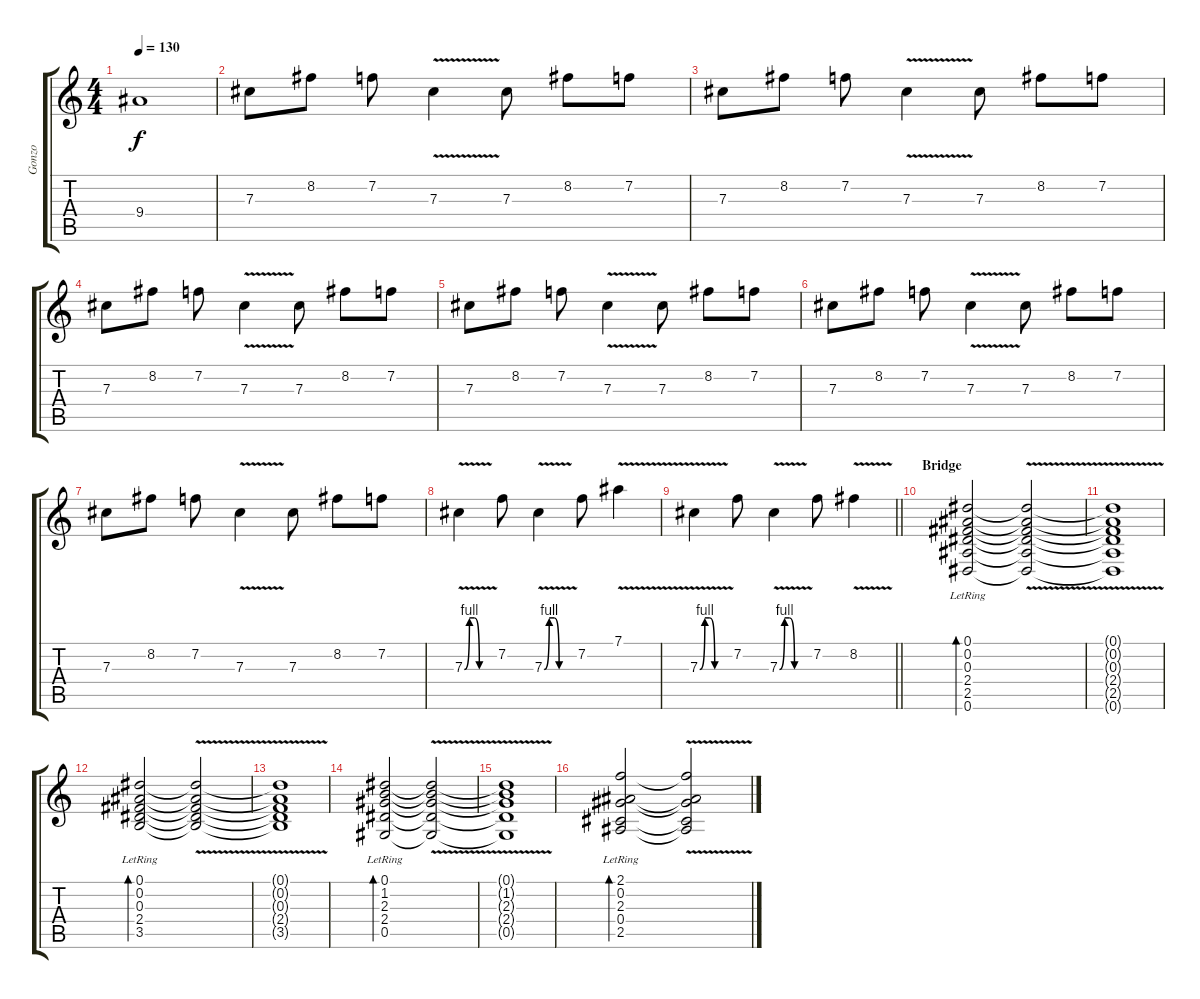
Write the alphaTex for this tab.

\track ("Gonzo" "Gonzo") {instrument acousticguitarsteel}
\staff {score tabs}
\tuning (Eb4 Bb3 Gb3 Db3 Ab2 Eb2) {hide}
\ts (4 4)
\tempo 130
\clef g2
\ks c
9.4{t}.1{dy f} |
7.3.8 8.2.8 7.2.8 7.3{v}.4 7.3.8 8.2.8 7.2.8 |
7.3.8 8.2.8 7.2.8 7.3{v}.4 7.3.8 8.2.8 7.2.8 |
7.3.8 8.2.8 7.2.8 7.3{v}.4 7.3.8 8.2.8 7.2.8 |
7.3.8 8.2.8 7.2.8 7.3{v}.4 7.3.8 8.2.8 7.2.8 |
7.3.8 8.2.8 7.2.8 7.3{v}.4 7.3.8 8.2.8 7.2.8 |
7.3.8 8.2.8 7.2.8 7.3{v}.4 7.3.8 8.2.8 7.2.8 |
7.3{be (custom 0 0 10 4 20 4 30 0 60 0) v}.4 7.2.8 7.3{be (custom 0 0 10 4 20 4 30 0 60 0) v}.4 7.2.8 7.1{v}.4 |
\barLineRight lightlight
7.3{be (custom 0 0 10 4 20 4 30 0 60 0) v}.4 7.2.8 7.3{be (custom 0 0 10 4 20 4 30 0 60 0) v}.4 7.2.8 8.2{v}.4 |
\section ("" "Bridge")
(0.1{lr} 0.2{lr} 0.3{lr} 2.4{lr} 2.5{lr} 0.6{lr}).2{bd 120 volume 12 instrument acousticguitarsteel} (0.1{v t} 0.2{v t} 0.3{v t} 2.4{v t} 2.5{v t} 0.6{v t}).2 |
(0.1{t} 0.2{t} 0.3{t} 2.4{t} 2.5{t} 0.6{t}).1 |
(0.1{lr} 0.2{lr} 0.3{lr} 2.4{lr} 3.5{lr}).2{bd 120} (0.1{v t} 0.2{v t} 0.3{v t} 2.4{v t} 3.5{v t}).2 |
(0.1{t} 0.2{t} 0.3{t} 2.4{t} 3.5{t}).1 |
(0.1{lr} 1.2{lr} 2.3{lr} 2.4{lr} 0.5{lr}).2{bd 120} (0.1{v t} 1.2{v t} 2.3{v t} 2.4{v t} 0.5{v t}).2 |
(0.1{t} 1.2{t} 2.3{t} 2.4{t} 0.5{t}).1 |
(2.1{lr} 0.2{lr} 2.3{lr} 0.4{lr} 2.5{lr}).2{bd 120} (2.1{v t} 0.2{v t} 2.3{v t} 0.4{v t} 2.5{v t}).2
